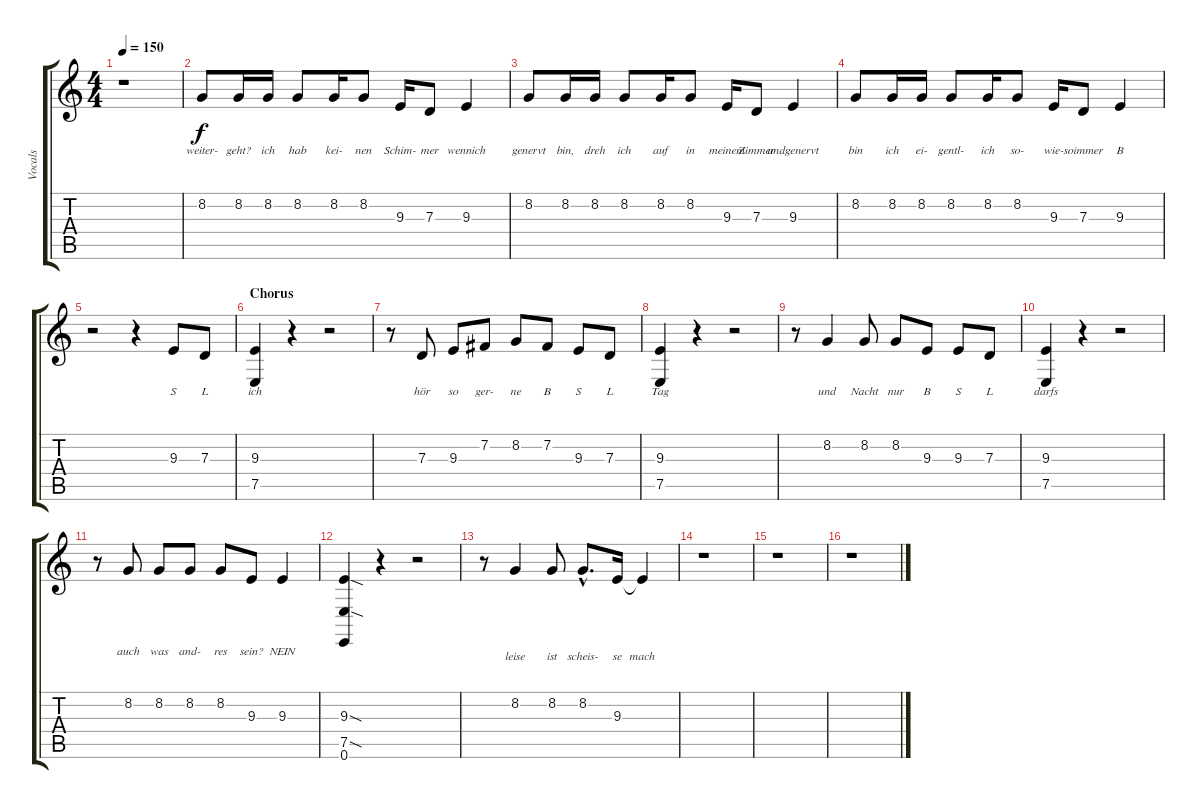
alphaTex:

\track ("Vocals" "Vocals") {instrument oboe}
\staff {score tabs}
\tuning (E4 B3 G3 D3 A2 E2) {hide}
\ts (4 4)
\tempo 150
\clef g2
\ks c
r.1{dy f} |
8.2.8{lyrics (0 "weiter-") lyrics (1 "") lyrics (2 "") lyrics (3 "") lyrics (4 "")} 8.2.16{lyrics (0 "geht?") lyrics (1 "") lyrics (2 "") lyrics (3 "") lyrics (4 "")} 8.2.16{lyrics (0 "ich") lyrics (1 "") lyrics (2 "") lyrics (3 "") lyrics (4 "")} 8.2.8{lyrics (0 "hab") lyrics (1 "") lyrics (2 "") lyrics (3 "") lyrics (4 "")} 8.2.16{lyrics (0 "kei-") lyrics (1 "") lyrics (2 "") lyrics (3 "") lyrics (4 "")} 8.2.8{lyrics (0 "nen") lyrics (1 "") lyrics (2 "") lyrics (3 "") lyrics (4 "")} 9.3.16{lyrics (0 "Schim-") lyrics (1 "") lyrics (2 "") lyrics (3 "") lyrics (4 "")} 7.3.8{lyrics (0 "mer") lyrics (1 "") lyrics (2 "") lyrics (3 "") lyrics (4 "")} 9.3.4{lyrics (0 "wennich") lyrics (1 "") lyrics (2 "") lyrics (3 "") lyrics (4 "")} |
8.2.8{lyrics (0 "genervt") lyrics (1 "") lyrics (2 "") lyrics (3 "") lyrics (4 "")} 8.2.16{lyrics (0 "bin,") lyrics (1 "") lyrics (2 "") lyrics (3 "") lyrics (4 "")} 8.2.16{lyrics (0 "dreh") lyrics (1 "") lyrics (2 "") lyrics (3 "") lyrics (4 "")} 8.2.8{lyrics (0 "ich") lyrics (1 "") lyrics (2 "") lyrics (3 "") lyrics (4 "")} 8.2.16{lyrics (0 "auf") lyrics (1 "") lyrics (2 "") lyrics (3 "") lyrics (4 "")} 8.2.8{lyrics (0 "in") lyrics (1 "") lyrics (2 "") lyrics (3 "") lyrics (4 "")} 9.3.16{lyrics (0 "meinem") lyrics (1 "") lyrics (2 "") lyrics (3 "") lyrics (4 "")} 7.3.8{lyrics (0 "Zimmer") lyrics (1 "") lyrics (2 "") lyrics (3 "") lyrics (4 "")} 9.3.4{lyrics (0 "undgenervt") lyrics (1 "") lyrics (2 "") lyrics (3 "") lyrics (4 "")} |
8.2.8{lyrics (0 "bin") lyrics (1 "") lyrics (2 "") lyrics (3 "") lyrics (4 "")} 8.2.16{lyrics (0 "ich") lyrics (1 "") lyrics (2 "") lyrics (3 "") lyrics (4 "")} 8.2.16{lyrics (0 "ei-") lyrics (1 "") lyrics (2 "") lyrics (3 "") lyrics (4 "")} 8.2.8{lyrics (0 "gentl-") lyrics (1 "") lyrics (2 "") lyrics (3 "") lyrics (4 "")} 8.2.16{lyrics (0 "ich") lyrics (1 "") lyrics (2 "") lyrics (3 "") lyrics (4 "")} 8.2.8{lyrics (0 "so-") lyrics (1 "") lyrics (2 "") lyrics (3 "") lyrics (4 "")} 9.3.16{lyrics (0 "wie-") lyrics (1 "") lyrics (2 "") lyrics (3 "") lyrics (4 "")} 7.3.8{lyrics (0 "soimmer") lyrics (1 "") lyrics (2 "") lyrics (3 "") lyrics (4 "")} 9.3.4{lyrics (0 "B") lyrics (1 "") lyrics (2 "") lyrics (3 "") lyrics (4 "")} |
r.2 r.4 9.3.8{lyrics (0 "S") lyrics (1 "") lyrics (2 "") lyrics (3 "") lyrics (4 "")} 7.3.8{lyrics (0 "L") lyrics (1 "") lyrics (2 "") lyrics (3 "") lyrics (4 "")} |
\section ("" "Chorus")
(9.3 7.5).4{lyrics (0 "ich") lyrics (1 "") lyrics (2 "") lyrics (3 "") lyrics (4 "")} r.4 r.2 |
r.8 7.3.8{lyrics (0 "hör") lyrics (1 "") lyrics (2 "") lyrics (3 "") lyrics (4 "")} 9.3.8{lyrics (0 "so") lyrics (1 "") lyrics (2 "") lyrics (3 "") lyrics (4 "")} 7.2.8{lyrics (0 "ger-") lyrics (1 "") lyrics (2 "") lyrics (3 "") lyrics (4 "")} 8.2.8{lyrics (0 "ne") lyrics (1 "") lyrics (2 "") lyrics (3 "") lyrics (4 "")} 7.2.8{lyrics (0 "B") lyrics (1 "") lyrics (2 "") lyrics (3 "") lyrics (4 "")} 9.3.8{lyrics (0 "S") lyrics (1 "") lyrics (2 "") lyrics (3 "") lyrics (4 "")} 7.3.8{lyrics (0 "L") lyrics (1 "") lyrics (2 "") lyrics (3 "") lyrics (4 "")} |
(9.3 7.5).4{lyrics (0 "Tag") lyrics (1 "") lyrics (2 "") lyrics (3 "") lyrics (4 "")} r.4 r.2 |
r.8 8.2.4{lyrics (0 "und") lyrics (1 "") lyrics (2 "") lyrics (3 "") lyrics (4 "")} 8.2.8{lyrics (0 "Nacht") lyrics (1 "") lyrics (2 "") lyrics (3 "") lyrics (4 "")} 8.2.8{lyrics (0 "nur") lyrics (1 "") lyrics (2 "") lyrics (3 "") lyrics (4 "")} 9.3.8{lyrics (0 "B") lyrics (1 "") lyrics (2 "") lyrics (3 "") lyrics (4 "")} 9.3.8{lyrics (0 "S") lyrics (1 "") lyrics (2 "") lyrics (3 "") lyrics (4 "")} 7.3.8{lyrics (0 "L") lyrics (1 "") lyrics (2 "") lyrics (3 "") lyrics (4 "")} |
(9.3 7.5).4{lyrics (0 "darfs") lyrics (1 "") lyrics (2 "") lyrics (3 "") lyrics (4 "")} r.4 r.2 |
r.8 8.2.8{lyrics (0 "auch") lyrics (1 "") lyrics (2 "") lyrics (3 "") lyrics (4 "")} 8.2.8{lyrics (0 "was") lyrics (1 "") lyrics (2 "") lyrics (3 "") lyrics (4 "")} 8.2.8{lyrics (0 "and-") lyrics (1 "") lyrics (2 "") lyrics (3 "") lyrics (4 "")} 8.2.8{lyrics (0 "res") lyrics (1 "") lyrics (2 "") lyrics (3 "") lyrics (4 "")} 9.3.8{lyrics (0 "sein?") lyrics (1 "") lyrics (2 "") lyrics (3 "") lyrics (4 "")} 9.3.4{lyrics (0 "NEIN") lyrics (1 "") lyrics (2 "") lyrics (3 "") lyrics (4 "")} |
(9.3{sod} 7.5{sod} 0.6).4 r.4 r.2 |
r.8 8.2.4{lyrics (0 "") lyrics (1 "leise") lyrics (2 "") lyrics (3 "") lyrics (4 "")} 8.2.8{lyrics (0 "") lyrics (1 "ist") lyrics (2 "") lyrics (3 "") lyrics (4 "")} 8.2{hac}.8{d lyrics (0 "") lyrics (1 "scheis-") lyrics (2 "") lyrics (3 "") lyrics (4 "")} 9.3.16{lyrics (0 "") lyrics (1 "se") lyrics (2 "") lyrics (3 "") lyrics (4 "")} 9.3{t}.4{lyrics (0 "") lyrics (1 "mach") lyrics (2 "") lyrics (3 "") lyrics (4 "")} |
r.1 |
r.1 |
r.1
